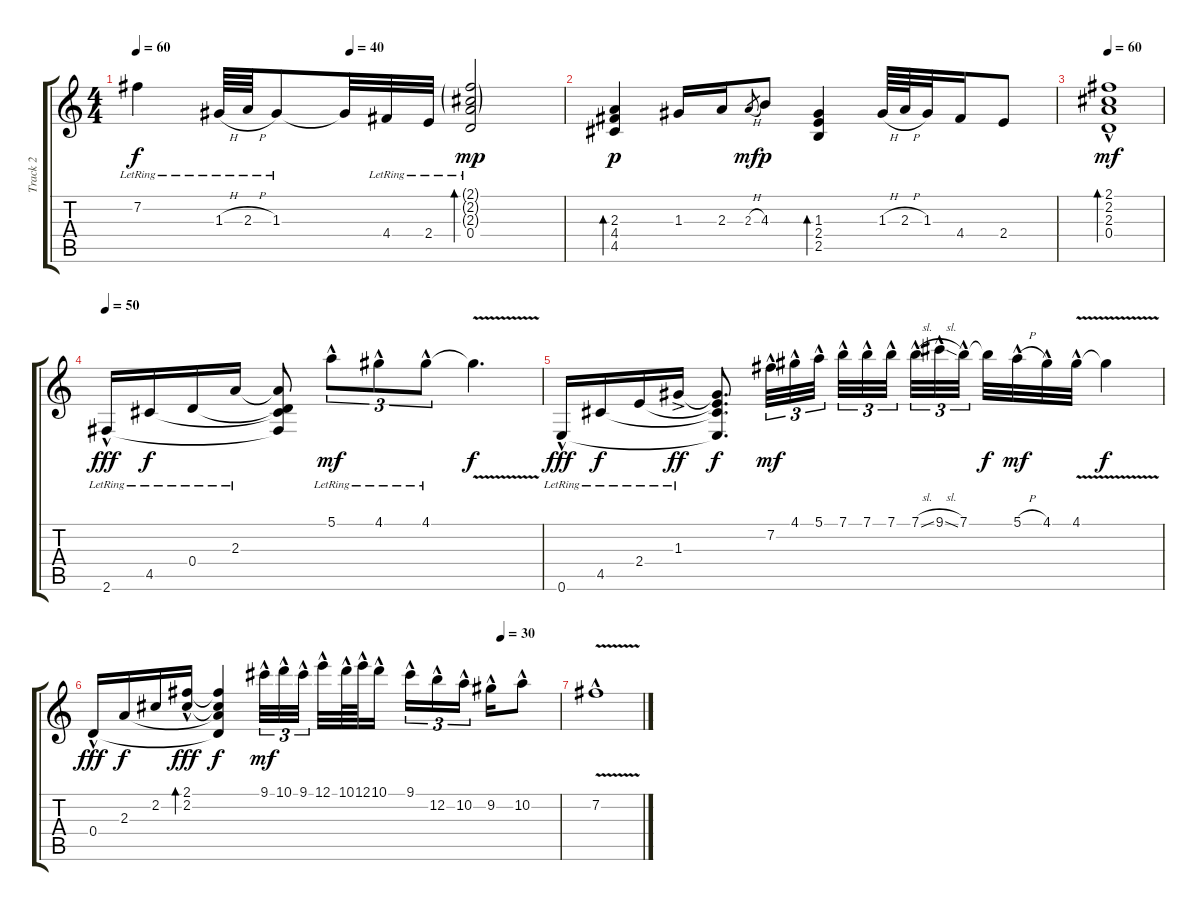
\track ("Track 2" "Track 2") {instrument acousticguitarnylon}
\staff {score tabs}
\tuning (E4 B3 G3 D3 A2 E2) {hide}
\ts (4 4)
\tempo 60
\tempo (40 0.5)
\clef g2
\ks c
7.2{lr}.4{dy f} 1.3{h lr}.64 2.3{h lr}.64 1.3{lr}.8 1.3{t}.32 4.4{lr}.32 2.4{lr}.32 (2.1{g lr} 2.2{g lr} 2.3{g lr} 0.4{lr}).2{bd 120 dy mp} |
(2.3 4.4 4.5).4{bd 240 dy p volume 16} 1.3.16 2.3.16 2.3{h}.8{gr dy mf} 4.3.8{dy p} (1.3 2.4 2.5).4{bd 240} 1.3{h}.64 2.3{h}.64 1.3.32 4.4.16 2.4.8 |
\tempo 60
(2.1 2.2 2.3 0.4{hac}).1{bd 120 dy mf} |
\tempo 50
2.6{hac lr}.16{dy fff} 4.5{lr}.16{dy f} 0.4{lr}.16 2.3{lr}.16 (2.3{t} 0.4{t} 4.5{t} 2.6{t}).8 5.1{hac lr}.8{tu (3 2) dy mf} 4.1{hac lr}.8{tu (3 2)} 4.1{hac lr}.8{tu (3 2)} 4.1{v t}.4{d dy f} |
0.6{hac lr}.16{dy fff} 4.5{lr}.16{dy f} 2.4{lr}.16 1.3{ac lr}.16{dy ff} (1.3{t} 2.4{t} 4.5{t} 0.6{t}).8{d dy f} 7.2{hac}.32{tu (3 2) dy mf} 4.1{hac}.32{tu (3 2)} 5.1{hac}.32{tu (3 2)} 7.1{hac}.32{tu (3 2)} 7.1{hac}.32{tu (3 2)} 7.1{hac}.32{tu (3 2) beam splitsecondary} 7.1{sl hac}.32{tu (3 2)} 9.1{sl hac}.32{tu (3 2)} 7.1{hac}.32{tu (3 2) beam splitsecondary} 7.1{t}.32{dy f} 5.1{h hac}.32{dy mf} 4.1{hac}.32 4.1{v hac}.32 4.1{t}.4{dy f} |
\tempo (30 0.875)
0.4{hac}.16{dy fff} 2.3.16{dy f} 2.2.16 (2.1{hac} 2.2).16{bd 480 dy fff} (2.1{t} 2.2{t} 2.3{t} 0.4{t}).4{dy f} 9.1{hac}.32{tu (3 2) dy mf} 10.1{hac}.32{tu (3 2)} 9.1{hac}.32{tu (3 2) beam splitsecondary} 12.1{hac}.32 10.1{hac}.64 12.1{hac}.64 10.1{hac}.16{beam splitsecondary} 9.1{hac}.16{tu (3 2)} 12.2{hac}.16{tu (3 2)} 10.2{hac}.16{tu (3 2) beam splitsecondary} 9.2{hac}.16 10.2{hac}.8 |
7.2{v hac}.1
